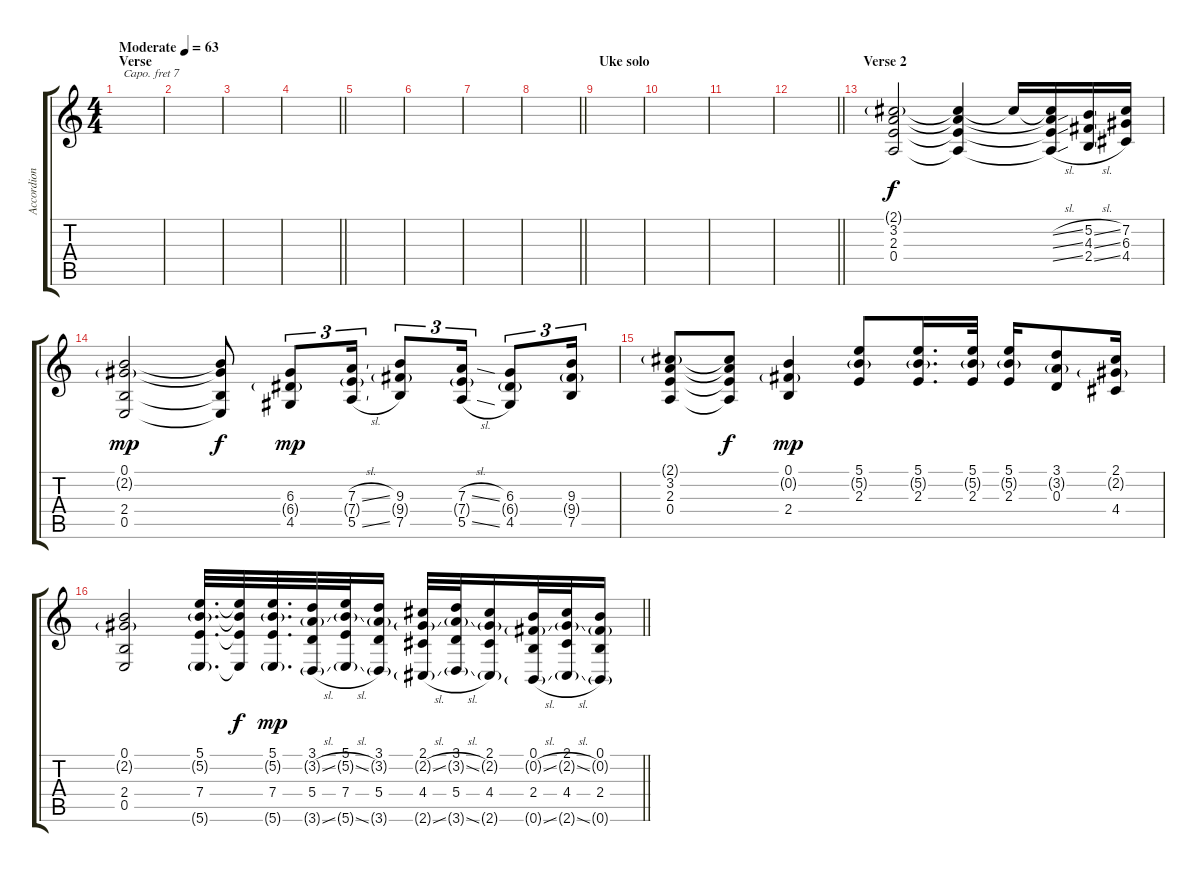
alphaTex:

\track ("Accordion" "Accordion") {instrument accordion}
\staff {score tabs}
\capo 7
\tuning (E4 B3 G3 D3 A2 E2) {hide}
\ts (4 4)
\section ("" "Verse")
\tempo (63 "Moderate")
\clef g2
\ks c
|
|
|
\barLineRight lightlight
|
|
|
|
\barLineRight lightlight
|
\section ("" "Uke solo")
|
|
|
\barLineRight lightlight
|
\section ("" "Verse 2")
(2.1{g} 3.2 2.3 0.4).2 (2.1{t} 3.2{t} 2.3{t} 0.4{t}).4{dy f} 2.1{t}.16 (2.1{t} 3.2{sl t} 2.3{sl t} 0.4{sl t}).16 (5.2{sl} 4.3{sl} 2.4{sl}).16 (7.2 6.3 4.4).16 |
(0.1 2.2{g} 2.4 0.5).2{dy mp} (0.1{t} 2.2{t} 2.4{t} 0.5{t}).8{dy f} (6.3 6.4{g} 4.5).8{tu (3 2) dy mp} (7.3{sl} 7.4{g} 5.5{sl}).16{tu (3 2)} (9.3 9.4{g} 7.5).8{tu (3 2)} (7.3{sl} 7.4{g} 5.5{sl}).16{tu (3 2)} (6.3 6.4{g} 4.5).8{tu (3 2)} (9.3 9.4{g} 7.5).16{tu (3 2)} |
(2.1{g} 3.2 2.3 0.4).8 (2.1{t} 3.2{t} 2.3{t} 0.4{t}).8{dy f} (0.1 0.2{g} 2.4).4{dy mp} (5.1 5.2{g} 2.3).8 (5.1 5.2{g} 2.3).16{d} (5.1 5.2{g} 2.3).32 (5.1 5.2{g} 2.3).16 (3.1 3.2{g} 0.3).8 (2.1 2.2{g} 4.4).16 |
\barLineRight lightlight
(0.1 2.2{g} 2.4 0.5).2 (5.1 5.2{g} 7.4 5.6{g}).32{d} (5.1{t} 5.2{t} 7.4{t} 5.6{t}).32{dy f} (5.1 5.2{g} 7.4 5.6{g}).32{d dy mp} (3.1 3.2{sl g} 5.4 3.6{sl g}).32 (5.1 5.2{sl g} 7.4 5.6{sl g}).32 (3.1 3.2{g} 5.4 3.6{g}).16 (2.1 2.2{sl g} 4.4 2.6{sl g}).32 (3.1 3.2{sl g} 5.4 3.6{sl g}).32 (2.1 2.2{g} 4.4 2.6{g}).16 (0.1 0.2{sl g} 2.4 0.6{sl g}).32 (2.1 2.2{sl g} 4.4 2.6{sl g}).32 (0.1 0.2{g} 2.4 0.6{g}).16
